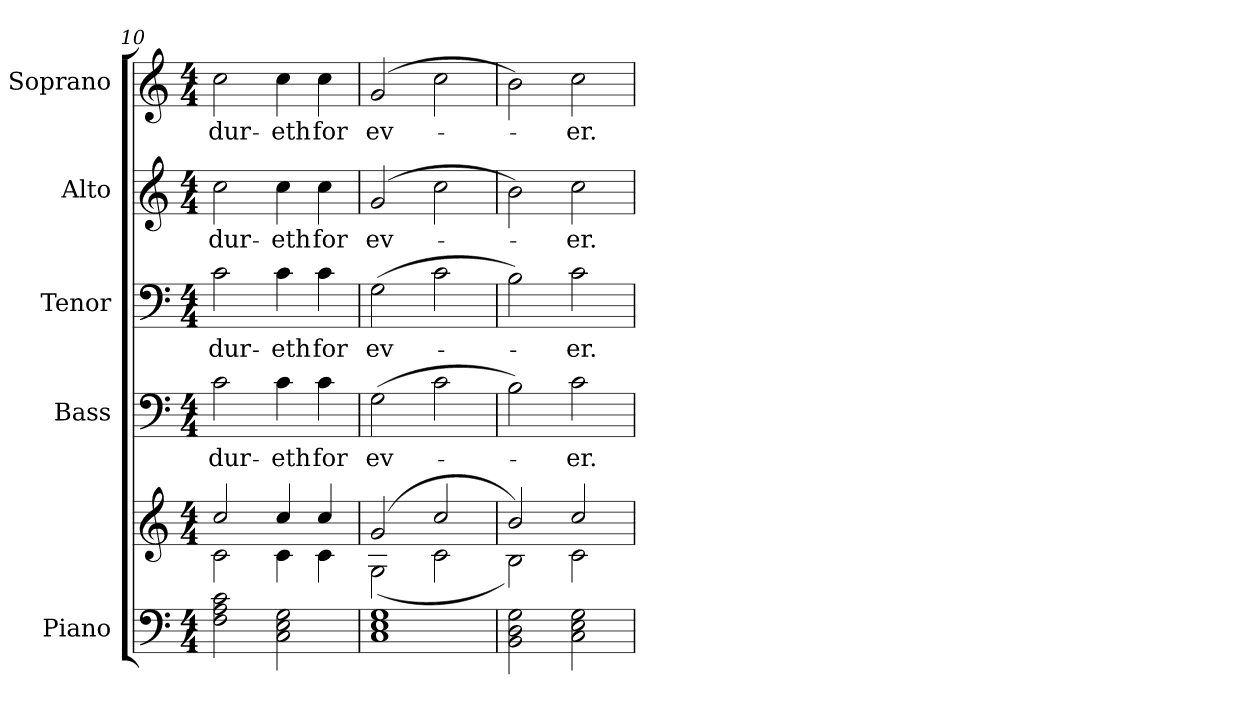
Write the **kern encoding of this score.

**kern	**kern	**kern	**text	**kern	**text	**kern	**text	**kern	**text
*part5	*part5	*part4	*part4	*part3	*part3	*part2	*part2	*part1	*part1
*staff6	*staff5	*staff4	*staff4	*staff3	*staff3	*staff2	*staff2	*staff1	*staff1
*I"Piano	*	*I"Bass	*	*I"Tenor	*	*I"Alto	*	*I"Soprano	*
*I'Pno.	*	*I'B.	*	*I'T.	*	*I'A.	*	*I'S.	*
*clefF4	*clefG2	*clefF4	*	*clefF4	*	*clefG2	*	*clefG2	*
*k[]	*k[]	*k[]	*	*k[]	*	*k[]	*	*k[]	*
*M4/4	*M4/4	*M4/4	*	*M4/4	*	*M4/4	*	*M4/4	*
=10	=10	=10	=10	=10	=10	=10	=10	=10	=10
*	*^	*	*	*	*	*	*	*	*
!	!	!	!	!LO:LY:b:color=#000000	!	!	!	!	!	!
!	!	!	!	!	!	!LO:LY:b:color=#000000	!	!	!	!
!	!	!	!	!	!	!	!	!LO:LY:b:color=#000000	!	!
!	!	!	!	!	!	!	!	!	!	!LO:LY:b:color=#000000
2Fi\ 2Ai 2ci	2cci/	2ci\	2ci\	-dur-	2ci\	-dur-	2cci\	-dur-	2cci\	-dur-
!	!	!	!	!LO:LY:b:color=#000000	!	!	!	!	!	!
!	!	!	!	!	!	!LO:LY:b:color=#000000	!	!	!	!
!	!	!	!	!	!	!	!	!LO:LY:b:color=#000000	!	!
!	!	!	!	!	!	!	!	!	!	!LO:LY:b:color=#000000
2Ci\ 2Ei 2Gi	4cci/	4ci\	4ci\	-eth	4ci\	-eth	4cci\	-eth	4cci\	-eth
!	!	!	!	!LO:LY:b:color=#000000	!	!	!	!	!	!
!	!	!	!	!	!	!LO:LY:b:color=#000000	!	!	!	!
!	!	!	!	!	!	!	!	!LO:LY:b:color=#000000	!	!
!	!	!	!	!	!	!	!	!	!	!LO:LY:b:color=#000000
.	4cci/	4ci\	4ci\	for	4ci\	for	4cci\	for	4cci\	for
=11	=11	=11	=11	=11	=11	=11	=11	=11	=11	=11
!	!	!	!	!LO:LY:b:color=#000000	!	!	!	!	!	!
!	!	!	!	!	!	!LO:LY:b:color=#000000	!	!	!	!
!	!	!	!	!	!	!	!	!LO:LY:b:color=#000000	!	!
!	!	!	!	!	!	!	!	!	!	!LO:LY:b:color=#000000
1Ci 1Ei 1Gi	(2gi/	(2Gi\	(2Gi\	ev-	(2Gi\	ev-	(2gi/	ev-	(2gi/	ev-
.	2cci/	2ci\	2ci\	.	2ci\	.	2cci\	.	2cci\	.
=12	=12	=12	=12	=12	=12	=12	=12	=12	=12	=12
2BBi\ 2Di 2Gi	2bi/)	2Bi\)	2Bi\)	.	2Bi\)	.	2bi\)	.	2bi\)	.
!	!	!	!	!LO:LY:b:color=#000000	!	!	!	!	!	!
!	!	!	!	!	!	!LO:LY:b:color=#000000	!	!	!	!
!	!	!	!	!	!	!	!	!LO:LY:b:color=#000000	!	!
!	!	!	!	!	!	!	!	!	!	!LO:LY:b:color=#000000
2Ci\ 2Ei 2Gi	2cci/	2ci\	2ci\	-er.	2ci\	-er.	2cci\	-er.	2cci\	-er.
*	*v	*v	*	*	*	*	*	*	*	*
=	=	=	=	=	=	=	=	=	=
*-	*-	*-	*-	*-	*-	*-	*-	*-	*-
